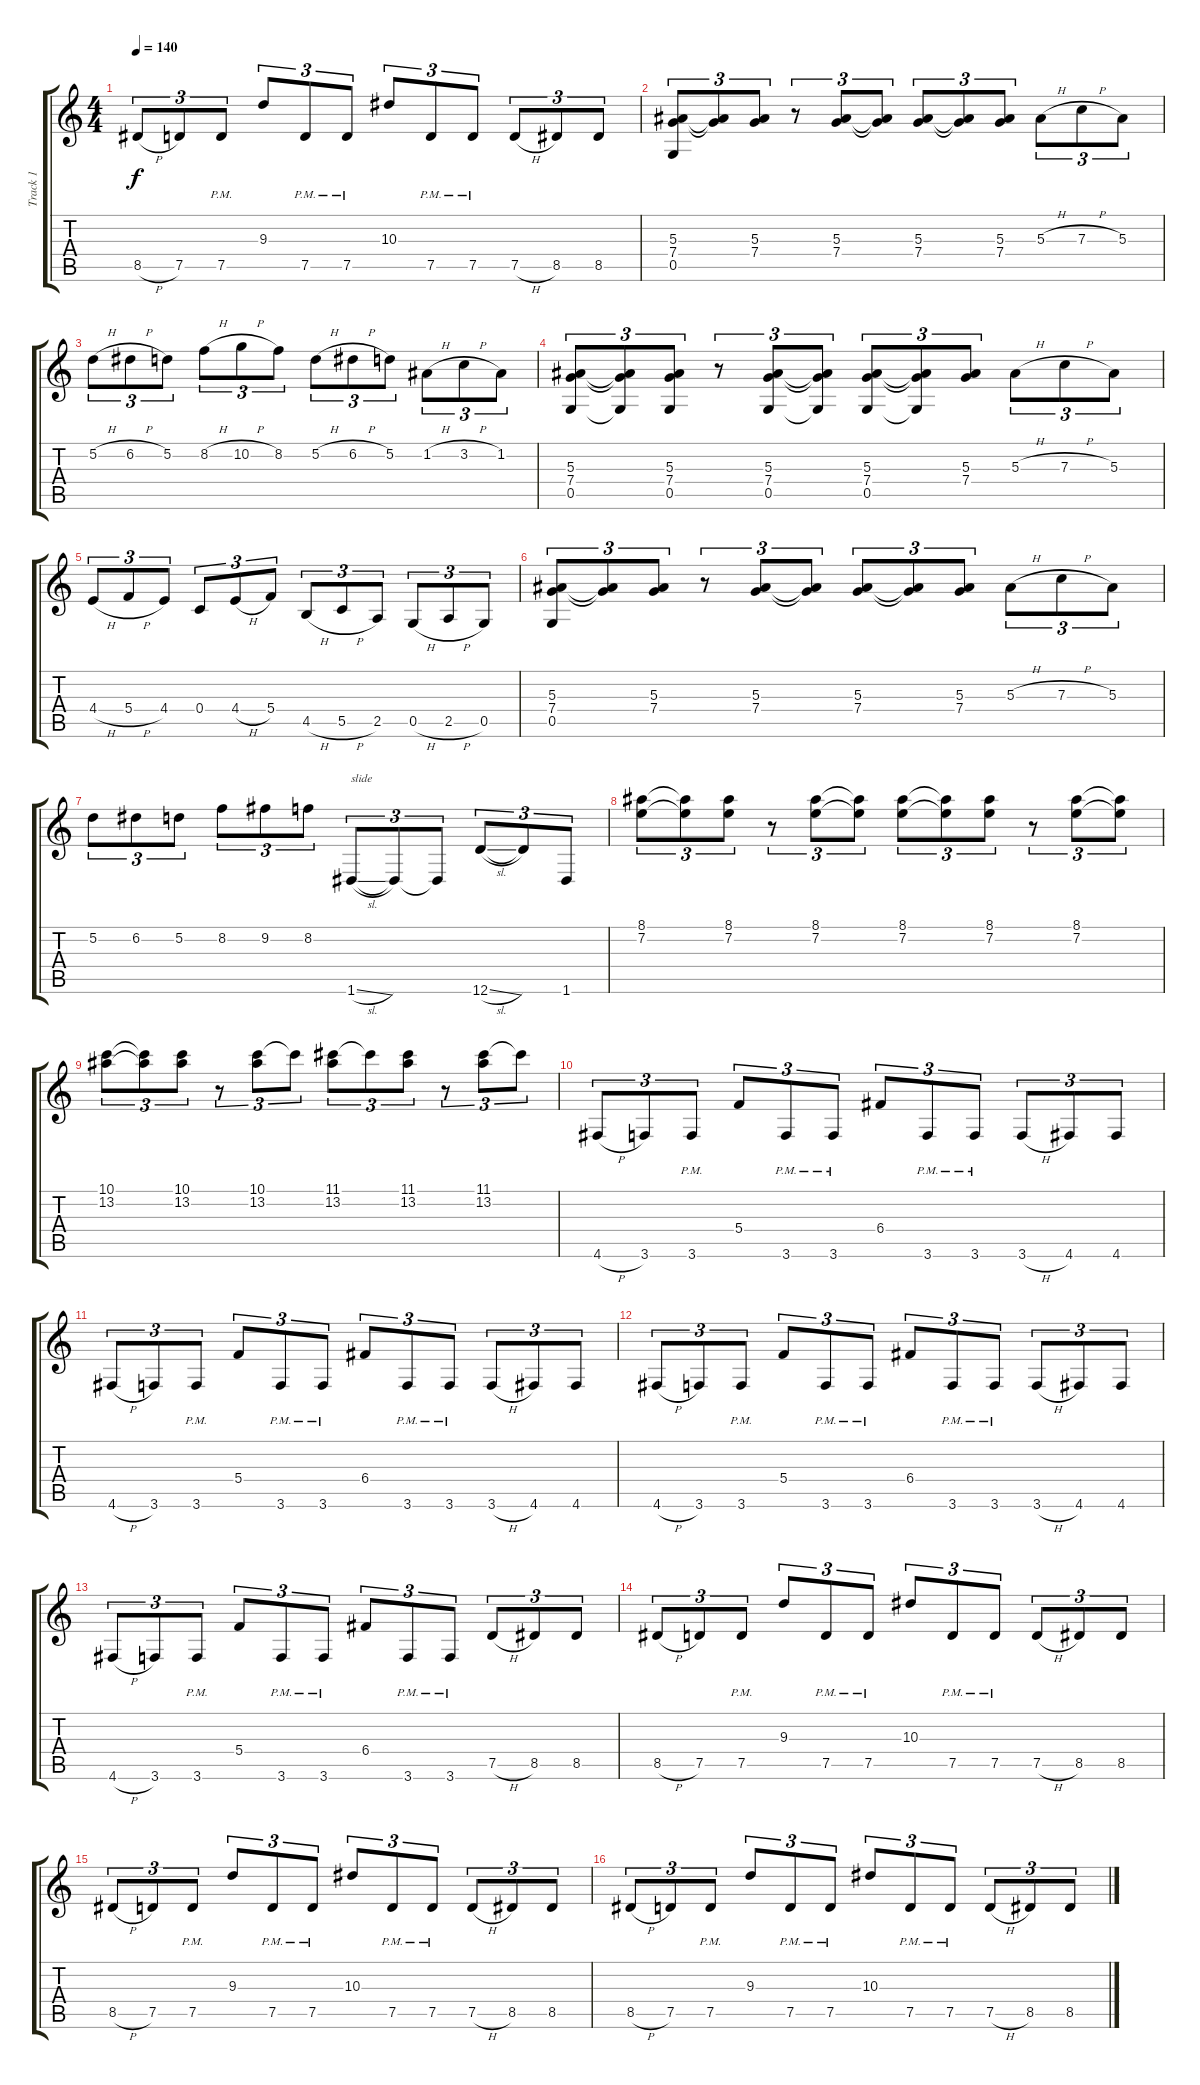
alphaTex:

\track ("Track 1" "Track 1") {instrument electricguitarclean}
\staff {score tabs}
\tuning (D4 A3 F3 C3 G2 D2) {hide}
\ts (4 4)
\tempo 140
\clef g2
\ks c
8.5{h}.8{tu (3 2) dy f} 7.5.8{tu (3 2)} 7.5{pm}.8{tu (3 2)} 9.3.8{tu (3 2)} 7.5{pm}.8{tu (3 2)} 7.5{pm}.8{tu (3 2)} 10.3.8{tu (3 2)} 7.5{pm}.8{tu (3 2)} 7.5{pm}.8{tu (3 2)} 7.5{h}.8{tu (3 2)} 8.5.8{tu (3 2)} 8.5.8{tu (3 2)} |
(5.3 7.4 0.5).8{tu (3 2)} (5.3{t} 7.4{t}).8{tu (3 2)} (5.3 7.4).8{tu (3 2)} r.8{tu (3 2)} (5.3 7.4).8{tu (3 2)} (5.3{t} 7.4{t}).8{tu (3 2)} (5.3 7.4).8{tu (3 2)} (5.3{t} 7.4{t}).8{tu (3 2)} (5.3 7.4).8{tu (3 2)} 5.3{h}.8{tu (3 2)} 7.3{h}.8{tu (3 2)} 5.3.8{tu (3 2)} |
5.2{h}.8{tu (3 2)} 6.2{h}.8{tu (3 2)} 5.2.8{tu (3 2)} 8.2{h}.8{tu (3 2)} 10.2{h}.8{tu (3 2)} 8.2.8{tu (3 2)} 5.2{h}.8{tu (3 2)} 6.2{h}.8{tu (3 2)} 5.2.8{tu (3 2)} 1.2{h}.8{tu (3 2)} 3.2{h}.8{tu (3 2)} 1.2.8{tu (3 2)} |
(5.3 7.4 0.5).8{tu (3 2)} (5.3{t} 7.4{t} 0.5{t}).8{tu (3 2)} (5.3 7.4 0.5).8{tu (3 2)} r.8{tu (3 2)} (5.3 7.4 0.5).8{tu (3 2)} (5.3{t} 7.4{t} 0.5{t}).8{tu (3 2)} (5.3 7.4 0.5).8{tu (3 2)} (5.3{t} 7.4{t} 0.5{t}).8{tu (3 2)} (5.3 7.4).8{tu (3 2)} 5.3{h}.8{tu (3 2)} 7.3{h}.8{tu (3 2)} 5.3.8{tu (3 2)} |
4.4{h}.8{tu (3 2)} 5.4{h}.8{tu (3 2)} 4.4.8{tu (3 2)} 0.4.8{tu (3 2)} 4.4{h}.8{tu (3 2)} 5.4.8{tu (3 2)} 4.5{h}.8{tu (3 2)} 5.5{h}.8{tu (3 2)} 2.5.8{tu (3 2)} 0.5{h}.8{tu (3 2)} 2.5{h}.8{tu (3 2)} 0.5.8{tu (3 2)} |
(5.3 7.4 0.5).8{tu (3 2)} (5.3{t} 7.4{t}).8{tu (3 2)} (5.3 7.4).8{tu (3 2)} r.8{tu (3 2)} (5.3 7.4).8{tu (3 2)} (5.3{t} 7.4{t}).8{tu (3 2)} (5.3 7.4).8{tu (3 2)} (5.3{t} 7.4{t}).8{tu (3 2)} (5.3 7.4).8{tu (3 2)} 5.3{h}.8{tu (3 2)} 7.3{h}.8{tu (3 2)} 5.3.8{tu (3 2)} |
5.2.8{tu (3 2)} 6.2.8{tu (3 2)} 5.2.8{tu (3 2)} 8.2.8{tu (3 2)} 9.2.8{tu (3 2)} 8.2.8{tu (3 2)} 1.6{sl}.8{tu (3 2) txt "slide"} 1.6{t}.8{tu (3 2)} 1.6{t}.8{tu (3 2)} 12.6{sl}.8{tu (3 2)} 12.6{t}.8{tu (3 2)} 1.6.8{tu (3 2)} |
(8.1 7.2).8{tu (3 2)} (8.1{t} 7.2{t}).8{tu (3 2)} (8.1 7.2).8{tu (3 2)} r.8{tu (3 2)} (8.1 7.2).8{tu (3 2)} (8.1{t} 7.2{t}).8{tu (3 2)} (8.1 7.2).8{tu (3 2)} (8.1{t} 7.2{t}).8{tu (3 2)} (8.1 7.2).8{tu (3 2)} r.8{tu (3 2)} (8.1 7.2).8{tu (3 2)} (8.1{t} 7.2{t}).8{tu (3 2)} |
(10.1 13.2).8{tu (3 2)} (10.1{t} 13.2{t}).8{tu (3 2)} (10.1 13.2).8{tu (3 2)} r.8{tu (3 2)} (10.1 13.2).8{tu (3 2)} 10.1{t}.8{tu (3 2)} (11.1 13.2).8{tu (3 2)} 11.1{t}.8{tu (3 2)} (11.1 13.2).8{tu (3 2)} r.8{tu (3 2)} (11.1 13.2).8{tu (3 2)} 11.1{t}.8{tu (3 2)} |
4.6{h}.8{tu (3 2)} 3.6.8{tu (3 2)} 3.6{pm}.8{tu (3 2)} 5.4.8{tu (3 2)} 3.6{pm}.8{tu (3 2)} 3.6{pm}.8{tu (3 2)} 6.4.8{tu (3 2)} 3.6{pm}.8{tu (3 2)} 3.6{pm}.8{tu (3 2)} 3.6{h}.8{tu (3 2)} 4.6.8{tu (3 2)} 4.6.8{tu (3 2)} |
4.6{h}.8{tu (3 2)} 3.6.8{tu (3 2)} 3.6{pm}.8{tu (3 2)} 5.4.8{tu (3 2)} 3.6{pm}.8{tu (3 2)} 3.6{pm}.8{tu (3 2)} 6.4.8{tu (3 2)} 3.6{pm}.8{tu (3 2)} 3.6{pm}.8{tu (3 2)} 3.6{h}.8{tu (3 2)} 4.6.8{tu (3 2)} 4.6.8{tu (3 2)} |
4.6{h}.8{tu (3 2)} 3.6.8{tu (3 2)} 3.6{pm}.8{tu (3 2)} 5.4.8{tu (3 2)} 3.6{pm}.8{tu (3 2)} 3.6{pm}.8{tu (3 2)} 6.4.8{tu (3 2)} 3.6{pm}.8{tu (3 2)} 3.6{pm}.8{tu (3 2)} 3.6{h}.8{tu (3 2)} 4.6.8{tu (3 2)} 4.6.8{tu (3 2)} |
4.6{h}.8{tu (3 2)} 3.6.8{tu (3 2)} 3.6{pm}.8{tu (3 2)} 5.4.8{tu (3 2)} 3.6{pm}.8{tu (3 2)} 3.6{pm}.8{tu (3 2)} 6.4.8{tu (3 2)} 3.6{pm}.8{tu (3 2)} 3.6{pm}.8{tu (3 2)} 7.5{h}.8{tu (3 2)} 8.5.8{tu (3 2)} 8.5.8{tu (3 2)} |
8.5{h}.8{tu (3 2)} 7.5.8{tu (3 2)} 7.5{pm}.8{tu (3 2)} 9.3.8{tu (3 2)} 7.5{pm}.8{tu (3 2)} 7.5{pm}.8{tu (3 2)} 10.3.8{tu (3 2)} 7.5{pm}.8{tu (3 2)} 7.5{pm}.8{tu (3 2)} 7.5{h}.8{tu (3 2)} 8.5.8{tu (3 2)} 8.5.8{tu (3 2)} |
8.5{h}.8{tu (3 2)} 7.5.8{tu (3 2)} 7.5{pm}.8{tu (3 2)} 9.3.8{tu (3 2)} 7.5{pm}.8{tu (3 2)} 7.5{pm}.8{tu (3 2)} 10.3.8{tu (3 2)} 7.5{pm}.8{tu (3 2)} 7.5{pm}.8{tu (3 2)} 7.5{h}.8{tu (3 2)} 8.5.8{tu (3 2)} 8.5.8{tu (3 2)} |
8.5{h}.8{tu (3 2)} 7.5.8{tu (3 2)} 7.5{pm}.8{tu (3 2)} 9.3.8{tu (3 2)} 7.5{pm}.8{tu (3 2)} 7.5{pm}.8{tu (3 2)} 10.3.8{tu (3 2)} 7.5{pm}.8{tu (3 2)} 7.5{pm}.8{tu (3 2)} 7.5{h}.8{tu (3 2)} 8.5.8{tu (3 2)} 8.5.8{tu (3 2)}
